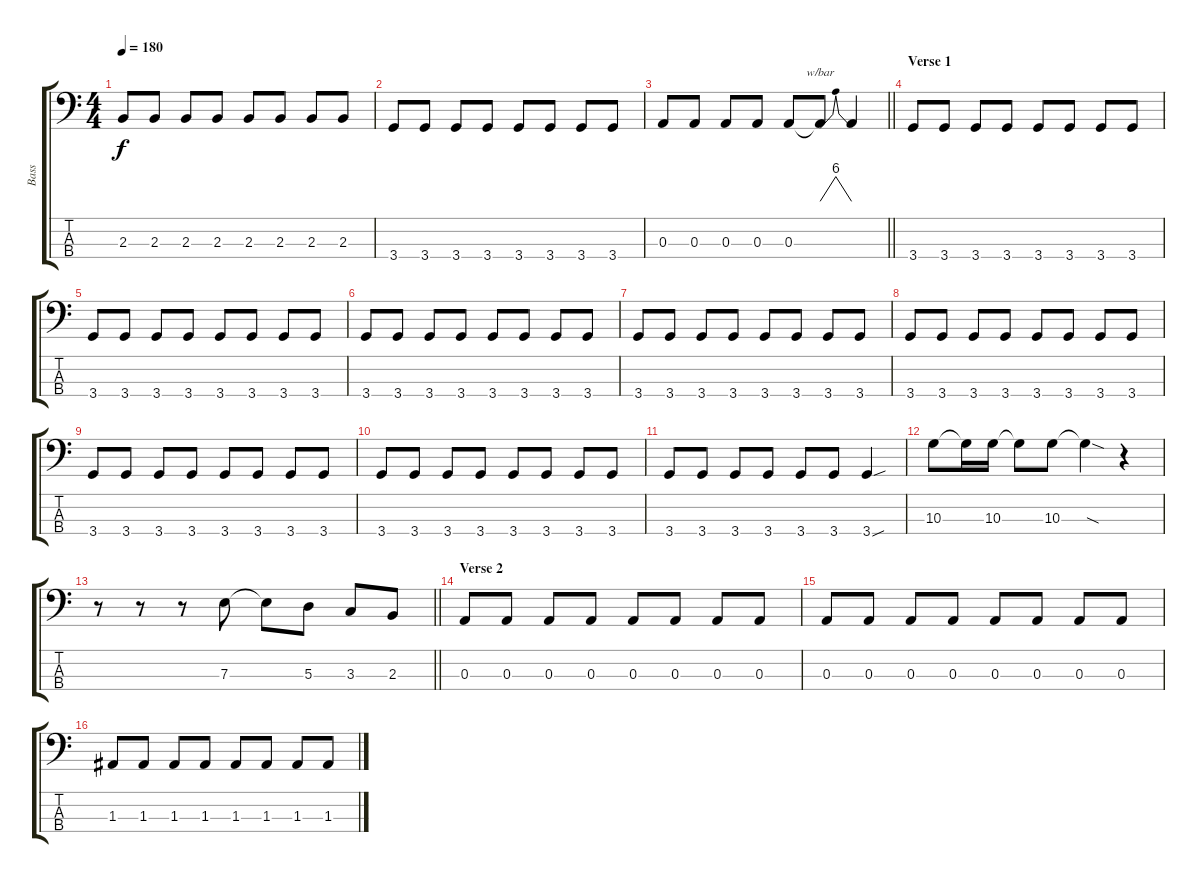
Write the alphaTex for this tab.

\track ("Bass" "Bass") {instrument electricbassfinger}
\staff {score tabs}
\tuning (G2 D2 A1 E1) {hide}
\ts (4 4)
\tempo 180
\clef f4
\ks c
2.3.8{dy f} 2.3.8 2.3.8 2.3.8 2.3.8 2.3.8 2.3.8 2.3.8 |
3.4.8 3.4.8 3.4.8 3.4.8 3.4.8 3.4.8 3.4.8 3.4.8 |
\barLineRight lightlight
0.3.8 0.3.8 0.3.8 0.3.8 0.3.8 0.3{t}.8{tbe (dip default 0 0 30 24 60 0)} 0.3{t}.4 |
\section ("" "Verse 1")
3.4.8 3.4.8 3.4.8 3.4.8 3.4.8 3.4.8 3.4.8 3.4.8 |
3.4.8 3.4.8 3.4.8 3.4.8 3.4.8 3.4.8 3.4.8 3.4.8 |
3.4.8 3.4.8 3.4.8 3.4.8 3.4.8 3.4.8 3.4.8 3.4.8 |
3.4.8 3.4.8 3.4.8 3.4.8 3.4.8 3.4.8 3.4.8 3.4.8 |
3.4.8 3.4.8 3.4.8 3.4.8 3.4.8 3.4.8 3.4.8 3.4.8 |
3.4.8 3.4.8 3.4.8 3.4.8 3.4.8 3.4.8 3.4.8 3.4.8 |
3.4.8 3.4.8 3.4.8 3.4.8 3.4.8 3.4.8 3.4.8 3.4.8 |
3.4.8 3.4.8 3.4.8 3.4.8 3.4.8 3.4.8 3.4{sou}.4 |
10.3.8 10.3{t}.16 10.3.16 10.3{t}.8 10.3.8 10.3{sod t}.4 r.4 |
\barLineRight lightlight
r.8 r.8 r.8 7.3.8 7.3{t}.8 5.3.8 3.3.8 2.3.8 |
\section ("" "Verse 2")
0.3.8 0.3.8 0.3.8 0.3.8 0.3.8 0.3.8 0.3.8 0.3.8 |
0.3.8 0.3.8 0.3.8 0.3.8 0.3.8 0.3.8 0.3.8 0.3.8 |
1.3.8 1.3.8 1.3.8 1.3.8 1.3.8 1.3.8 1.3.8 1.3.8
